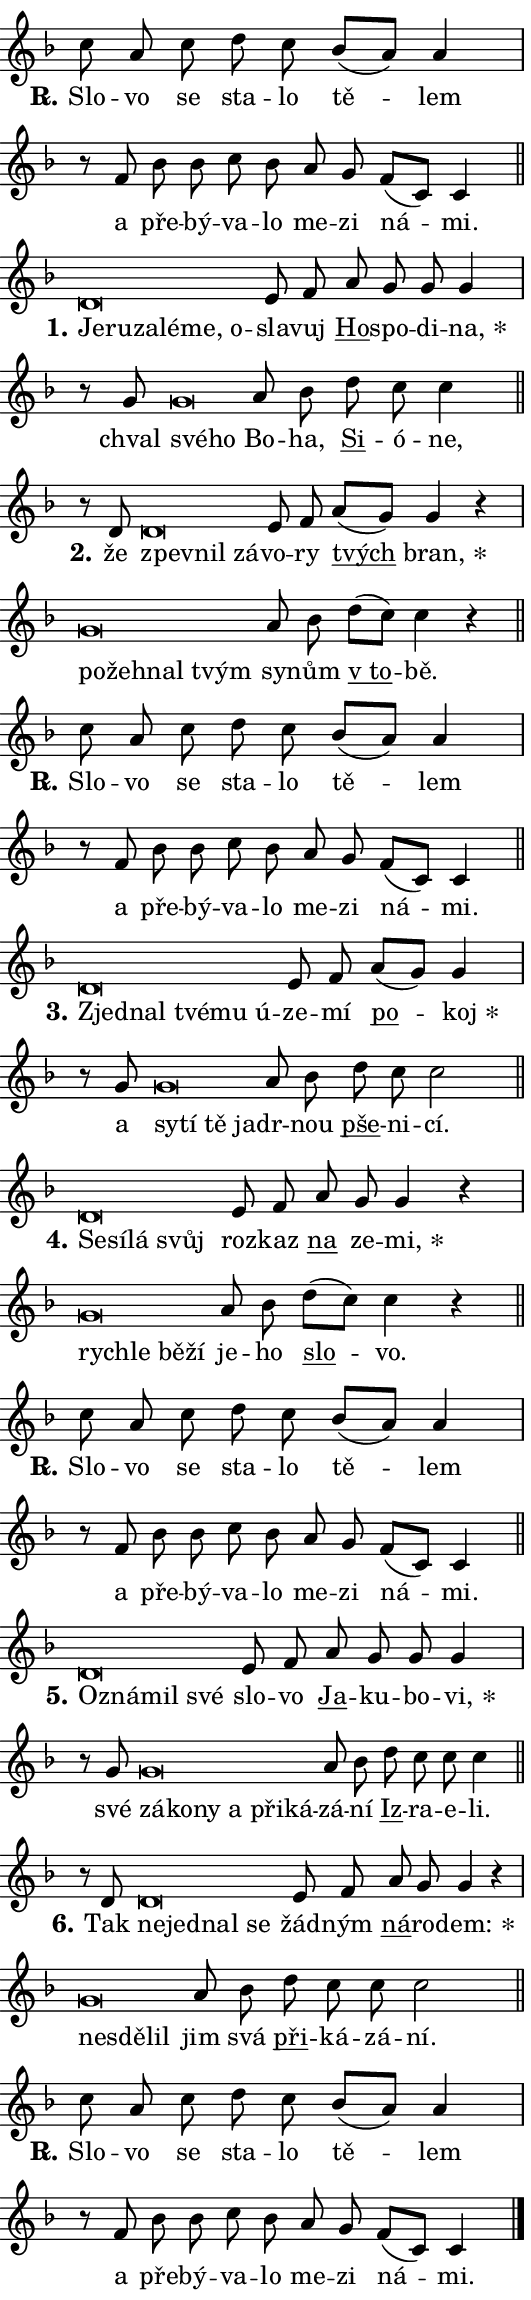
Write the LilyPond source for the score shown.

\version "2.24.0"
\header { tagline = "" }
\paper {
  indent = 0\cm
  top-margin = 0\cm
  right-margin = 0.13\cm % to fit lyric hyphens
  bottom-margin = 0\cm
  left-margin = 0\cm
  paper-width = 9\cm
  page-breaking = #ly:one-page-breaking
  system-system-spacing.basic-distance = #11
  score-system-spacing.basic-distance = #11
  ragged-last = ##f
}


%% Author: Thomas Morley
%% https://lists.gnu.org/archive/html/lilypond-user/2020-05/msg00002.html
#(define (line-position grob)
"Returns position of @var[grob} in current system:
   @code{'start}, if at first time-step
   @code{'end}, if at last time-step
   @code{'middle} otherwise
"
  (let* ((col (ly:item-get-column grob))
         (ln (ly:grob-object col 'left-neighbor))
         (rn (ly:grob-object col 'right-neighbor))
         (col-to-check-left (if (ly:grob? ln) ln col))
         (col-to-check-right (if (ly:grob? rn) rn col))
         (break-dir-left
           (and
             (ly:grob-property col-to-check-left 'non-musical #f)
             (ly:item-break-dir col-to-check-left)))
         (break-dir-right
           (and
             (ly:grob-property col-to-check-right 'non-musical #f)
             (ly:item-break-dir col-to-check-right))))
        (cond ((eqv? 1 break-dir-left) 'start)
              ((eqv? -1 break-dir-right) 'end)
              (else 'middle))))

#(define (tranparent-at-line-position vctor)
  (lambda (grob)
  "Relying on @code{line-position} select the relevant enry from @var{vctor}.
Used to determine transparency,"
    (case (line-position grob)
      ((end) (not (vector-ref vctor 0)))
      ((middle) (not (vector-ref vctor 1)))
      ((start) (not (vector-ref vctor 2))))))

noteHeadBreakVisibility =
#(define-music-function (break-visibility)(vector?)
"Makes @code{NoteHead}s transparent relying on @var{break-visibility}"
#{
  \override NoteHead.transparent =
    #(tranparent-at-line-position break-visibility)
#})

#(define delete-ledgers-for-transparent-note-heads
  (lambda (grob)
    "Reads whether a @code{NoteHead} is transparent.
If so this @code{NoteHead} is removed from @code{'note-heads} from
@var{grob}, which is supposed to be @code{LedgerLineSpanner}.
As a result ledgers are not printed for this @code{NoteHead}"
    (let* ((nhds-array (ly:grob-object grob 'note-heads))
           (nhds-list
             (if (ly:grob-array? nhds-array)
                 (ly:grob-array->list nhds-array)
                 '()))
           ;; Relies on the transparent-property being done before
           ;; Staff.LedgerLineSpanner.after-line-breaking is executed.
           ;; This is fragile ...
           (to-keep
             (remove
               (lambda (nhd)
                 (ly:grob-property nhd 'transparent #f))
               nhds-list)))
      ;; TODO find a better method to iterate over grob-arrays, similiar
      ;; to filter/remove etc for lists
      ;; For now rebuilt from scratch
      (set! (ly:grob-object grob 'note-heads)  '())
      (for-each
        (lambda (nhd)
          (ly:pointer-group-interface::add-grob grob 'note-heads nhd))
        to-keep))))

squashNotes = {
  \override NoteHead.X-extent = #'(-0.2 . 0.2)
  \override NoteHead.Y-extent = #'(-0.75 . 0)
  \override NoteHead.stencil =
    #(lambda (grob)
       (let ((pos (ly:grob-property grob 'staff-position)))
         (begin
           (if (< pos -7) (display "ERROR: Lower brevis then expected\n") (display ""))
           (if (<= pos -6) ly:text-interface::print ly:note-head::print))))
}
unSquashNotes = {
  \revert NoteHead.X-extent
  \revert NoteHead.Y-extent
  \revert NoteHead.stencil
}

hideNotes = \noteHeadBreakVisibility #begin-of-line-visible
unHideNotes = \noteHeadBreakVisibility #all-visible

% work-around for resetting accidentals
% https://lilypond.org/doc/v2.23/Documentation/notation/displaying-rhythms#unmetered-music
cadenzaMeasure = {
  \cadenzaOff
  \partial 1024 s1024
  \cadenzaOn
}

#(define-markup-command (accent layout props text) (markup?)
  "Underline accented syllable"
  (interpret-markup layout props
    #{\markup \override #'(offset . 4.3) \underline { #text }#}))

responsum = \markup \concat {
  "R" \hspace #-1.05 \path #0.1 #'((moveto 0 0.07) (lineto 0.9 0.8)) \hspace #0.05 "."
}

spaceSize = #0.6828661417322834 % exact space size for TeX Gyre Schola

\layout {
  \context {
    \Staff
    \remove "Time_signature_engraver"
    \override LedgerLineSpanner.after-line-breaking = #delete-ledgers-for-transparent-note-heads
  }
  \context {
    \Lyrics {
      \override LyricSpace.minimum-distance = \spaceSize
      \override LyricText.font-name = #"TeX Gyre Schola"
      \override LyricText.font-size = 1
      \override StanzaNumber.font-name = #"TeX Gyre Schola Bold"
      \override StanzaNumber.font-size = 1
    }
  }
  \context {
    \Score 
    \override NoteHead.text =
      #(lambda (grob) 
        (let ((pos (ly:grob-property grob 'staff-position)))
          #{\markup {
            \combine
              \halign #-0.55 \raise #(if (= pos -6) 0 0.5) \override #'(thickness . 2) \draw-line #'(3.2 . 0)
              \musicglyph "noteheads.sM1"
          }#}))
  }
}

% magnetic-lyrics.ily
%
%   written by
%     Jean Abou Samra <jean@abou-samra.fr>
%     Werner Lemberg <wl@gnu.org>
%
%   adapted by
%     Jiri Hon <jiri.hon@gmail.com>
%
% Version 2022-Apr-15

% https://www.mail-archive.com/lilypond-user@gnu.org/msg149350.html

#(define (Left_hyphen_pointer_engraver context)
   "Collect syllable-hyphen-syllable occurrences in lyrics and store
them in properties.  This engraver only looks to the left.  For
example, if the lyrics input is @code{foo -- bar}, it does the
following.

@itemize @bullet
@item
Set the @code{text} property of the @code{LyricHyphen} grob between
@q{foo} and @q{bar} to @code{foo}.

@item
Set the @code{left-hyphen} property of the @code{LyricText} grob with
text @q{foo} to the @code{LyricHyphen} grob between @q{foo} and
@q{bar}.
@end itemize

Use this auxiliary engraver in combination with the
@code{lyric-@/text::@/apply-@/magnetic-@/offset!} hook."
   (let ((hyphen #f)
         (text #f))
     (make-engraver
      (acknowledgers
       ((lyric-syllable-interface engraver grob source-engraver)
        (set! text grob)))
      (end-acknowledgers
       ((lyric-hyphen-interface engraver grob source-engraver)
        ;(when (not (grob::has-interface grob 'lyric-space-interface))
          (set! hyphen grob)));)
      ((stop-translation-timestep engraver)
       (when (and text hyphen)
         (ly:grob-set-object! text 'left-hyphen hyphen))
       (set! text #f)
       (set! hyphen #f)))))

#(define (lyric-text::apply-magnetic-offset! grob)
   "If the space between two syllables is less than the value in
property @code{LyricText@/.details@/.squash-threshold}, move the right
syllable to the left so that it gets concatenated with the left
syllable.

Use this function as a hook for
@code{LyricText@/.after-@/line-@/breaking} if the
@code{Left_@/hyphen_@/pointer_@/engraver} is active."
   (let ((hyphen (ly:grob-object grob 'left-hyphen #f)))
     (when hyphen
       (let ((left-text (ly:spanner-bound hyphen LEFT)))
         (when (grob::has-interface left-text 'lyric-syllable-interface)
           (let* ((common (ly:grob-common-refpoint grob left-text X))
                  (this-x-ext (ly:grob-extent grob common X))
                  (left-x-ext
                   (begin
                     ;; Trigger magnetism for left-text.
                     (ly:grob-property left-text 'after-line-breaking)
                     (ly:grob-extent left-text common X)))
                  ;; `delta` is the gap width between two syllables.
                  (delta (- (interval-start this-x-ext)
                            (interval-end left-x-ext)))
                  (details (ly:grob-property grob 'details))
                  (threshold (assoc-get 'squash-threshold details 0.2)))
             (when (< delta threshold)
               (let* (;; We have to manipulate the input text so that
                      ;; ligatures crossing syllable boundaries are not
                      ;; disabled.  For languages based on the Latin
                      ;; script this is essentially a beautification.
                      ;; However, for non-Western scripts it can be a
                      ;; necessity.
                      (lt (ly:grob-property left-text 'text))
                      (rt (ly:grob-property grob 'text))
                      (is-space (grob::has-interface hyphen 'lyric-space-interface))
                      (space (if is-space " " ""))
                      (extra-delta (if is-space spaceSize 0))
                      ;; Append new syllable.
                      (ltrt-space (if (and (string? lt) (string? rt))
                                (string-append lt space rt)
                                (make-concat-markup (list lt space rt))))
                      ;; Right-align `ltrt` to the right side.
                      (ltrt-space-markup (grob-interpret-markup
                               grob
                               (make-translate-markup
                                (cons (interval-length this-x-ext) 0)
                                (make-right-align-markup ltrt-space)))))
                 (begin
                   ;; Don't print `left-text`.
                   (ly:grob-set-property! left-text 'stencil #f)
                   ;; Set text and stencil (which holds all collected
                   ;; syllables so far) and shift it to the left.
                   (ly:grob-set-property! grob 'text ltrt-space)
                   (ly:grob-set-property! grob 'stencil ltrt-space-markup)
                   (ly:grob-translate-axis! grob (- (- delta extra-delta)) X))))))))))


#(define (lyric-hyphen::displace-bounds-first grob)
   ;; Make very sure this callback isn't triggered too early.
   (let ((left (ly:spanner-bound grob LEFT))
         (right (ly:spanner-bound grob RIGHT)))
     (ly:grob-property left 'after-line-breaking)
     (ly:grob-property right 'after-line-breaking)
     (ly:lyric-hyphen::print grob)))

squashThreshold = #0.4

\layout {
  \context {
    \Lyrics
    \consists #Left_hyphen_pointer_engraver
    \override LyricText.after-line-breaking =
      #lyric-text::apply-magnetic-offset!
    \override LyricHyphen.stencil = #lyric-hyphen::displace-bounds-first
    \override LyricText.details.squash-threshold = \squashThreshold
    \override LyricHyphen.minimum-distance = 0
    \override LyricHyphen.minimum-length = \squashThreshold
  }
}

squashText = \override LyricText.details.squash-threshold = 9999
unSquashText = \override LyricText.details.squash-threshold = \squashThreshold

leftText = \override LyricText.self-alignment-X = #LEFT
unLeftText = \revert LyricText.self-alignment-X

starOffset = #(lambda (grob) 
                (let ((x_offset (ly:self-alignment-interface::aligned-on-x-parent grob)))
                  (if (= x_offset 0) 0 (+ x_offset 1.2))))

star = #(define-music-function (syllable)(string?)
"Append star separator at the end of a syllable"
#{
  \once \override LyricText.X-offset = #starOffset
  \lyricmode { \markup {
    #syllable
    \override #'((font-name . "TeX Gyre Schola Bold")) \hspace #0.2 \lower #0.65 \larger "*"
  } }
#})

starAccent = #(define-music-function (syllable)(string?)
"Append star separator at the end of a syllable and make accent"
#{
  \once \override LyricText.X-offset = #starOffset
  \lyricmode { \markup {
    \accent #syllable
    \override #'((font-name . "TeX Gyre Schola Bold")) \hspace #0.2 \lower #0.65 \larger "*"
  } }
#})

breath = #(define-music-function (syllable)(string?)
"Append breathing indicator at the end of a syllable"
#{
  \lyricmode { \markup { #syllable "+" } }
#})

optionalBreath = #(define-music-function (syllable)(string?)
"Append optional breathing indicator at the end of a syllable"
#{
  \lyricmode { \markup { #syllable "(+)" } }
#})


\score {
    <<
        \new Voice = "melody" { \cadenzaOn \key f \major \relative { c''8 a c d c bes[( a)] a4 \cadenzaMeasure \bar "|" r8 f bes bes c bes \bar "" a g \bar "" f[( c)] c4 \cadenzaMeasure \bar "||" \break } }
        \new Lyrics \lyricsto "melody" { \lyricmode { \set stanza = \responsum
Slo -- vo se sta -- lo tě -- lem a pře -- bý -- va -- lo me -- zi ná -- mi. } }
    >>
    \layout {}
}

\score {
    <<
        \new Voice = "melody" { \cadenzaOn \key f \major \relative { \squashNotes d'\breve*1/16 \hideNotes \breve*1/16 \bar "" \breve*1/16 \bar "" \breve*1/16 \bar "" \breve*1/16 \breve*1/16 \bar "" \unHideNotes \unSquashNotes e8 f \bar "" a g g g4 \cadenzaMeasure \bar "|" r8 g \squashNotes g\breve*1/16 \hideNotes \breve*1/16 \bar "" \unHideNotes \unSquashNotes a8 bes \bar "" d c c4 \cadenzaMeasure \bar "||" \break } }
        \new Lyrics \lyricsto "melody" { \lyricmode { \set stanza = "1."
\leftText Je -- \squashText ru -- za -- lé -- me, o -- \unLeftText \unSquashText sla -- vuj \markup \accent Ho -- spo -- di -- \star na, chval \leftText své -- \squashText ho \unLeftText \unSquashText Bo -- ha, \markup \accent Si -- ó -- ne, } }
    >>
    \layout {}
}

\score {
    <<
        \new Voice = "melody" { \cadenzaOn \key f \major \relative { r8 d' \squashNotes d\breve*1/16 \hideNotes \breve*1/16 \breve*1/16 \bar "" \unHideNotes \unSquashNotes e8 f \bar "" a[( g)] g4 r \cadenzaMeasure \bar "|" \squashNotes g\breve*1/16 \hideNotes \breve*1/16 \bar "" \breve*1/16 \breve*1/16 \bar "" \unHideNotes \unSquashNotes a8 bes \bar "" d[( c)] c4 r \cadenzaMeasure \bar "||" \break } }
        \new Lyrics \lyricsto "melody" { \lyricmode { \set stanza = "2."
že \leftText zpev -- \squashText nil zá -- \unLeftText \unSquashText vo -- ry \markup \accent tvých \star bran, \leftText po -- \squashText žeh -- nal tvým \unLeftText \unSquashText sy -- nům \markup \accent "v to" -- bě. } }
    >>
    \layout {}
}

\score {
    <<
        \new Voice = "melody" { \cadenzaOn \key f \major \relative { c''8 a c d c bes[( a)] a4 \cadenzaMeasure \bar "|" r8 f bes bes c bes \bar "" a g \bar "" f[( c)] c4 \cadenzaMeasure \bar "||" \break } }
        \new Lyrics \lyricsto "melody" { \lyricmode { \set stanza = \responsum
Slo -- vo se sta -- lo tě -- lem a pře -- bý -- va -- lo me -- zi ná -- mi. } }
    >>
    \layout {}
}

\score {
    <<
        \new Voice = "melody" { \cadenzaOn \key f \major \relative { \squashNotes d'\breve*1/16 \hideNotes \breve*1/16 \bar "" \breve*1/16 \bar "" \breve*1/16 \breve*1/16 \bar "" \unHideNotes \unSquashNotes e8 f \bar "" a[( g)] g4 \cadenzaMeasure \bar "|" r8 g \squashNotes g\breve*1/16 \hideNotes \breve*1/16 \bar "" \breve*1/16 \breve*1/16 \bar "" \unHideNotes \unSquashNotes a8 bes \bar "" d c c2 \cadenzaMeasure \bar "||" \break } }
        \new Lyrics \lyricsto "melody" { \lyricmode { \set stanza = "3."
\leftText Zjed -- \squashText nal tvé -- mu ú -- \unLeftText \unSquashText ze -- mí \markup \accent po -- \star koj a \leftText sy -- \squashText tí tě ja -- \unLeftText \unSquashText dr -- nou \markup \accent pše -- ni -- cí. } }
    >>
    \layout {}
}

\score {
    <<
        \new Voice = "melody" { \cadenzaOn \key f \major \relative { \squashNotes d'\breve*1/16 \hideNotes \breve*1/16 \bar "" \breve*1/16 \breve*1/16 \bar "" \unHideNotes \unSquashNotes e8 f \bar "" a g g4 r \cadenzaMeasure \bar "|" \squashNotes g\breve*1/16 \hideNotes \breve*1/16 \bar "" \breve*1/16 \breve*1/16 \bar "" \unHideNotes \unSquashNotes a8 bes \bar "" d[( c)] c4 r \cadenzaMeasure \bar "||" \break } }
        \new Lyrics \lyricsto "melody" { \lyricmode { \set stanza = "4."
\leftText Se -- \squashText sí -- lá svůj \unLeftText \unSquashText roz -- kaz \markup \accent na ze -- \star mi, \leftText rych -- \squashText le bě -- ží \unLeftText \unSquashText je -- ho \markup \accent slo -- vo. } }
    >>
    \layout {}
}

\score {
    <<
        \new Voice = "melody" { \cadenzaOn \key f \major \relative { c''8 a c d c bes[( a)] a4 \cadenzaMeasure \bar "|" r8 f bes bes c bes \bar "" a g \bar "" f[( c)] c4 \cadenzaMeasure \bar "||" \break } }
        \new Lyrics \lyricsto "melody" { \lyricmode { \set stanza = \responsum
Slo -- vo se sta -- lo tě -- lem a pře -- bý -- va -- lo me -- zi ná -- mi. } }
    >>
    \layout {}
}

\score {
    <<
        \new Voice = "melody" { \cadenzaOn \key f \major \relative { \squashNotes d'\breve*1/16 \hideNotes \breve*1/16 \bar "" \breve*1/16 \breve*1/16 \bar "" \unHideNotes \unSquashNotes e8 f \bar "" a g g g4 \cadenzaMeasure \bar "|" r8 g \squashNotes g\breve*1/16 \hideNotes \breve*1/16 \bar "" \breve*1/16 \bar "" \breve*1/16 \bar "" \breve*1/16 \breve*1/16 \bar "" \unHideNotes \unSquashNotes a8 bes \bar "" d c c c4 \cadenzaMeasure \bar "||" \break } }
        \new Lyrics \lyricsto "melody" { \lyricmode { \set stanza = "5."
\leftText Oz -- \squashText ná -- mil své \unLeftText \unSquashText slo -- vo \markup \accent Ja -- ku -- bo -- \star vi, své \leftText zá -- \squashText ko -- ny a při -- ká -- \unLeftText \unSquashText zá -- ní \markup \accent Iz -- ra -- e -- li. } }
    >>
    \layout {}
}

\score {
    <<
        \new Voice = "melody" { \cadenzaOn \key f \major \relative { r8 d' \squashNotes d\breve*1/16 \hideNotes \breve*1/16 \bar "" \breve*1/16 \breve*1/16 \bar "" \unHideNotes \unSquashNotes e8 f \bar "" a g g4 r \cadenzaMeasure \bar "|" \squashNotes g\breve*1/16 \hideNotes \breve*1/16 \breve*1/16 \bar "" \unHideNotes \unSquashNotes a8 bes \bar "" d c c c2 \cadenzaMeasure \bar "||" \break } }
        \new Lyrics \lyricsto "melody" { \lyricmode { \set stanza = "6."
Tak \leftText ne -- \squashText jed -- nal se \unLeftText \unSquashText žád -- ným \markup \accent ná -- ro -- \star dem: \leftText ne -- \squashText sdě -- lil \unLeftText \unSquashText jim svá \markup \accent při -- ká -- zá -- ní. } }
    >>
    \layout {}
}

\score {
    <<
        \new Voice = "melody" { \cadenzaOn \key f \major \relative { c''8 a c d c bes[( a)] a4 \cadenzaMeasure \bar "|" r8 f bes bes c bes \bar "" a g \bar "" f[( c)] c4 \cadenzaMeasure \bar "||" \break } \bar "|." }
        \new Lyrics \lyricsto "melody" { \lyricmode { \set stanza = \responsum
Slo -- vo se sta -- lo tě -- lem a pře -- bý -- va -- lo me -- zi ná -- mi. } }
    >>
    \layout {}
}
